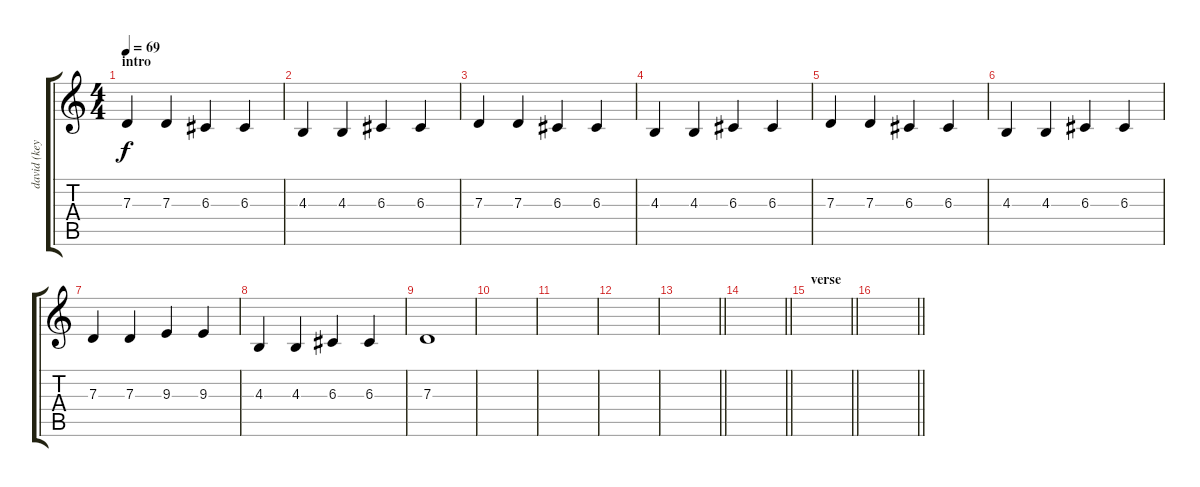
\track ("david (keyboard)" "david (key") {instrument brightacousticpiano}
\staff {score tabs}
\tuning (E4 B3 G3 D3 A2 E2) {hide}
\ts (4 4)
\section ("" "intro")
\tempo 69
\clef g2
\ks c
7.3.4{dy f instrument brightacousticpiano} 7.3.4 6.3.4 6.3.4 |
4.3.4 4.3.4 6.3.4 6.3.4 |
7.3.4 7.3.4 6.3.4 6.3.4 |
4.3.4 4.3.4 6.3.4 6.3.4 |
7.3.4 7.3.4 6.3.4 6.3.4 |
4.3.4 4.3.4 6.3.4 6.3.4 |
7.3.4 7.3.4 9.3.4 9.3.4 |
4.3.4 4.3.4 6.3.4 6.3.4 |
7.3.1 |
|
|
|
\barLineRight lightlight
|
\barLineRight lightlight
|
\section ("" "verse")
\barLineRight lightlight
|
\barLineRight lightlight
